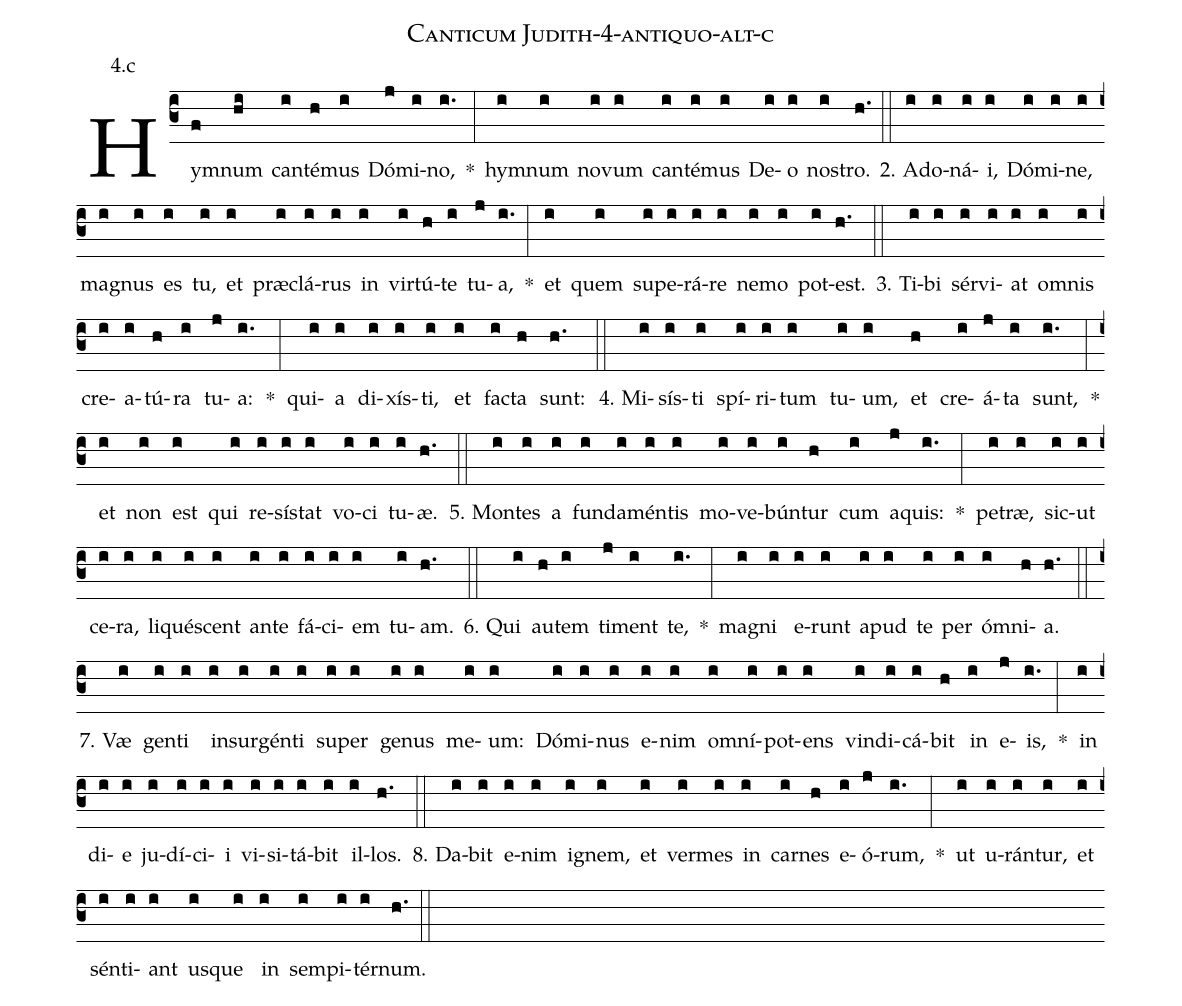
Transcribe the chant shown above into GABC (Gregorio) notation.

name: Canticum Judith-4-antiquo-alt-c;
annotation: 4.c;
%%
(c3)Hym(f)num(hi) can(i)té(h)mus(i) Dó(j)mi(i)no,(i.) *(:) hym(i)num(i) no(i)vum(i) can(i)té(i)mus(i) De(i)o(i) nos(i)tro.(h.) (::)
2. A(i)do(i)ná(i)i,(i) Dó(i)mi(i)ne,(i) ma(i)gnus(i) es(i) tu,(i) et(i) præ(i)clá(i)rus(i) in(i) vir(i)tú(h)te(i) tu(j)a,(i.) *(:) et(i) quem(i) su(i)pe(i)rá(i)re(i) ne(i)mo(i) pot(i)est.(h.) (::)
3. Ti(i)bi(i) sér(i)vi(i)at(i) om(i)nis(i) cre(i)a(i)tú(h)ra(i) tu(j)a:(i.) *(:) qui(i)a(i) di(i)xís(i)ti,(i) et(i) fac(i)ta(h) sunt:(h.) (::)
4. Mi(i)sís(i)ti(i) spí(i)ri(i)tum(i) tu(i)um,(i) et(h) cre(i)á(j)ta(i) sunt,(i.) *(:) et(i) non(i) est(i) qui(i) re(i)sís(i)tat(i) vo(i)ci(i) tu(i)æ.(h.) (::)
5. Mon(i)tes(i) a(i) fun(i)da(i)mén(i)tis(i) mo(i)ve(i)bún(i)tur(h) cum(i) a(j)quis:(i.) *(:) pe(i)træ,(i) sic(i)ut(i) ce(i)ra,(i) li(i)qué(i)scent(i) an(i)te(i) fá(i)ci(i)em(i) tu(i)am.(h.) (::)
6. Qui(i) au(h)tem(i) ti(j)ment(i) te,(i.) *(:) ma(i)gni(i) e(i)runt(i) a(i)pud(i) te(i) per(i) óm(i)ni(h)a.(h.) (::)
7. Væ(i) gen(i)ti(i) in(i)sur(i)gén(i)ti(i) su(i)per(i) ge(i)nus(i) me(i)um:(i) Dó(i)mi(i)nus(i) e(i)nim(i) om(i)ní(i)pot(i)ens(i) vin(i)di(i)cá(i)bit(h) in(i) e(j)is,(i.) *(:) in(i) di(i)e(i) ju(i)dí(i)ci(i)i(i) vi(i)si(i)tá(i)bit(i) il(i)los.(h.) (::)
8. Da(i)bit(i) e(i)nim(i) i(i)gnem,(i) et(i) ver(i)mes(i) in(i) car(i)nes(h) e(i)ó(j)rum,(i.) *(:) ut(i) u(i)rán(i)tur,(i) et(i) sén(i)ti(i)ant(i) us(i)que(i) in(i) sem(i)pi(i)tér(i)num.(h.) (::)
